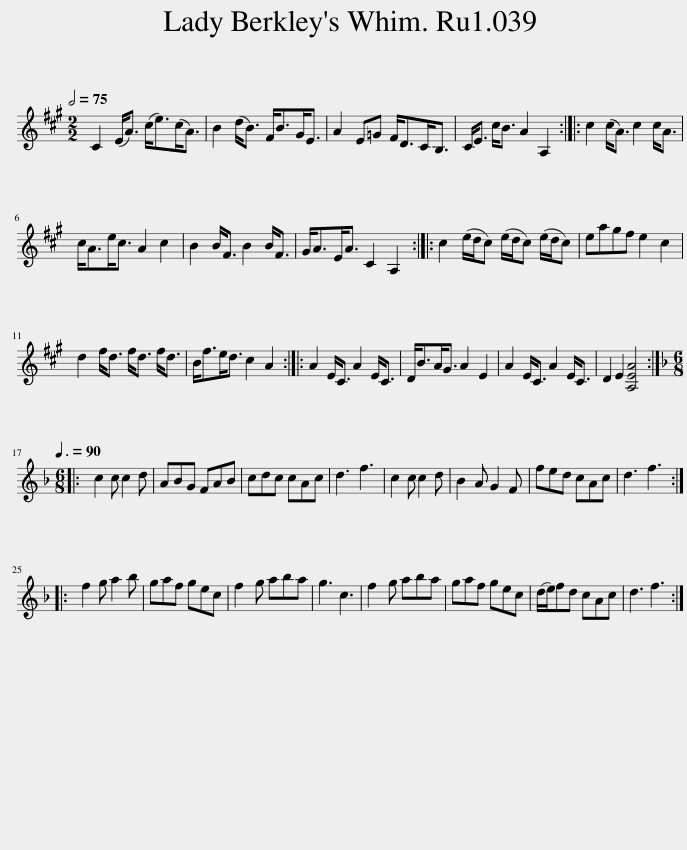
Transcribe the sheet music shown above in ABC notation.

X:1
L:1/8
Q:1/2=75
M:2/2
I:linebreak $
K:A
V:1 treble
V:1
 C2 (E<A) (c<e)(c<A) | B2 (d<B) F<BG<E | A2 E=G F<DC<B, | C<E c<B A2 A,2 :: c2 (c<A) c2 c<A |$ %5
 c<Ae<c A2 c2 | B2 B<F B2 B<F | G<AE<A C2 A,2 :: c2 (e/d/c) (e/d/c) (e/d/c) | eagf e2 c2 |$ %10
 d2 f<d f<d f<d | B<fe<d c2 A2 :: A2 E<C A2 E<C | D<BA<G A2 E2 | A2 E<C A2 E<C | %15
 D2 E2 [A,EA]4 ::$[K:F][M:6/8][Q:3/8=90] c2 c c2 d | ABG FAB | cdc cAc | d3 f3 | %20
 c2 c c2 d | B2 A G2 F | fed cAc | d3 f3 ::$ f2 g a2 b | %25
 gaf gec | f2 g aba | g3 c3 | f2 g aba | gaf gec | %30
 (d/e/)fd cAc | d3 f3 :| %32
